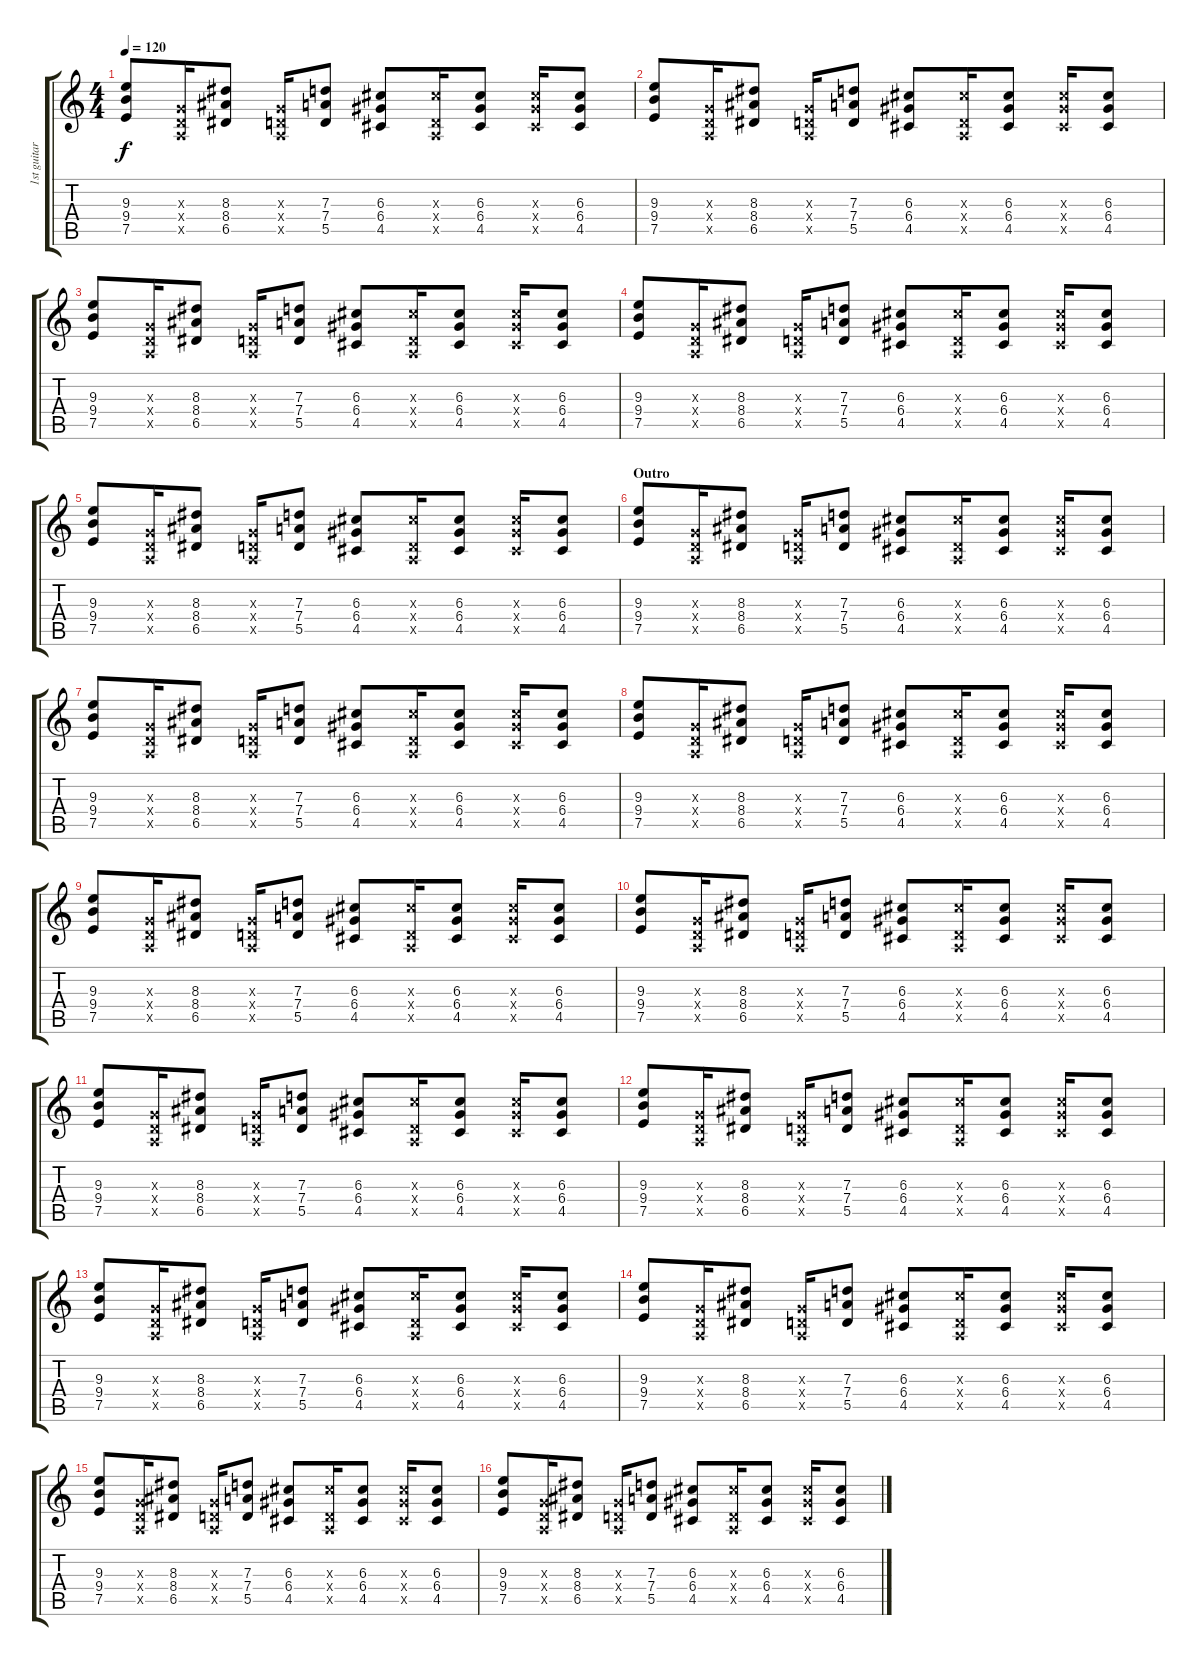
\track ("1st guitar" "1st guitar") {instrument overdrivenguitar}
\staff {score tabs}
\tuning (E4 B3 G3 D3 A2 E2) {hide}
\ts (4 4)
\tempo 120
\clef g2
\ks c
(9.3 9.4 7.5).8{dy f} (0.3{x} 0.4{x} 0.5{x}).16 (8.3 8.4 6.5).8 (0.3{x} 0.4{x} 0.5{x}).16 (7.3 7.4 5.5).8 (6.3 6.4 4.5).8 (6.3{x} 0.4{x} 0.5{x}).16 (6.3 6.4 4.5).8 (6.3{x} 6.4{x} 4.5{x}).16 (6.3 6.4 4.5).8 |
(9.3 9.4 7.5).8 (0.3{x} 0.4{x} 0.5{x}).16 (8.3 8.4 6.5).8 (0.3{x} 0.4{x} 0.5{x}).16 (7.3 7.4 5.5).8 (6.3 6.4 4.5).8 (6.3{x} 0.4{x} 0.5{x}).16 (6.3 6.4 4.5).8 (6.3{x} 6.4{x} 4.5{x}).16 (6.3 6.4 4.5).8 |
(9.3 9.4 7.5).8 (0.3{x} 0.4{x} 0.5{x}).16 (8.3 8.4 6.5).8 (0.3{x} 0.4{x} 0.5{x}).16 (7.3 7.4 5.5).8 (6.3 6.4 4.5).8 (6.3{x} 0.4{x} 0.5{x}).16 (6.3 6.4 4.5).8 (6.3{x} 6.4{x} 4.5{x}).16 (6.3 6.4 4.5).8 |
(9.3 9.4 7.5).8 (0.3{x} 0.4{x} 0.5{x}).16 (8.3 8.4 6.5).8 (0.3{x} 0.4{x} 0.5{x}).16 (7.3 7.4 5.5).8 (6.3 6.4 4.5).8 (6.3{x} 0.4{x} 0.5{x}).16 (6.3 6.4 4.5).8 (6.3{x} 6.4{x} 4.5{x}).16 (6.3 6.4 4.5).8 |
(9.3 9.4 7.5).8 (0.3{x} 0.4{x} 0.5{x}).16 (8.3 8.4 6.5).8 (0.3{x} 0.4{x} 0.5{x}).16 (7.3 7.4 5.5).8 (6.3 6.4 4.5).8 (6.3{x} 0.4{x} 0.5{x}).16 (6.3 6.4 4.5).8 (6.3{x} 6.4{x} 4.5{x}).16 (6.3 6.4 4.5).8 |
\section ("" "Outro")
(9.3 9.4 7.5).8 (0.3{x} 0.4{x} 0.5{x}).16 (8.3 8.4 6.5).8 (0.3{x} 0.4{x} 0.5{x}).16 (7.3 7.4 5.5).8 (6.3 6.4 4.5).8 (6.3{x} 0.4{x} 0.5{x}).16 (6.3 6.4 4.5).8 (6.3{x} 6.4{x} 4.5{x}).16 (6.3 6.4 4.5).8 |
(9.3 9.4 7.5).8 (0.3{x} 0.4{x} 0.5{x}).16 (8.3 8.4 6.5).8 (0.3{x} 0.4{x} 0.5{x}).16 (7.3 7.4 5.5).8 (6.3 6.4 4.5).8 (6.3{x} 0.4{x} 0.5{x}).16 (6.3 6.4 4.5).8 (6.3{x} 6.4{x} 4.5{x}).16 (6.3 6.4 4.5).8 |
(9.3 9.4 7.5).8 (0.3{x} 0.4{x} 0.5{x}).16 (8.3 8.4 6.5).8 (0.3{x} 0.4{x} 0.5{x}).16 (7.3 7.4 5.5).8 (6.3 6.4 4.5).8 (6.3{x} 0.4{x} 0.5{x}).16 (6.3 6.4 4.5).8 (6.3{x} 6.4{x} 4.5{x}).16 (6.3 6.4 4.5).8 |
(9.3 9.4 7.5).8 (0.3{x} 0.4{x} 0.5{x}).16 (8.3 8.4 6.5).8 (0.3{x} 0.4{x} 0.5{x}).16 (7.3 7.4 5.5).8 (6.3 6.4 4.5).8 (6.3{x} 0.4{x} 0.5{x}).16 (6.3 6.4 4.5).8 (6.3{x} 6.4{x} 4.5{x}).16 (6.3 6.4 4.5).8 |
(9.3 9.4 7.5).8 (0.3{x} 0.4{x} 0.5{x}).16 (8.3 8.4 6.5).8 (0.3{x} 0.4{x} 0.5{x}).16 (7.3 7.4 5.5).8 (6.3 6.4 4.5).8 (6.3{x} 0.4{x} 0.5{x}).16 (6.3 6.4 4.5).8 (6.3{x} 6.4{x} 4.5{x}).16 (6.3 6.4 4.5).8 |
(9.3 9.4 7.5).8 (0.3{x} 0.4{x} 0.5{x}).16 (8.3 8.4 6.5).8 (0.3{x} 0.4{x} 0.5{x}).16 (7.3 7.4 5.5).8 (6.3 6.4 4.5).8 (6.3{x} 0.4{x} 0.5{x}).16 (6.3 6.4 4.5).8 (6.3{x} 6.4{x} 4.5{x}).16 (6.3 6.4 4.5).8 |
(9.3 9.4 7.5).8 (0.3{x} 0.4{x} 0.5{x}).16 (8.3 8.4 6.5).8 (0.3{x} 0.4{x} 0.5{x}).16 (7.3 7.4 5.5).8 (6.3 6.4 4.5).8 (6.3{x} 0.4{x} 0.5{x}).16 (6.3 6.4 4.5).8 (6.3{x} 6.4{x} 4.5{x}).16 (6.3 6.4 4.5).8 |
(9.3 9.4 7.5).8 (0.3{x} 0.4{x} 0.5{x}).16 (8.3 8.4 6.5).8 (0.3{x} 0.4{x} 0.5{x}).16 (7.3 7.4 5.5).8 (6.3 6.4 4.5).8 (6.3{x} 0.4{x} 0.5{x}).16 (6.3 6.4 4.5).8 (6.3{x} 6.4{x} 4.5{x}).16 (6.3 6.4 4.5).8 |
(9.3 9.4 7.5).8 (0.3{x} 0.4{x} 0.5{x}).16 (8.3 8.4 6.5).8 (0.3{x} 0.4{x} 0.5{x}).16 (7.3 7.4 5.5).8 (6.3 6.4 4.5).8 (6.3{x} 0.4{x} 0.5{x}).16 (6.3 6.4 4.5).8 (6.3{x} 6.4{x} 4.5{x}).16 (6.3 6.4 4.5).8 |
(9.3 9.4 7.5).8 (0.3{x} 0.4{x} 0.5{x}).16 (8.3 8.4 6.5).8 (0.3{x} 0.4{x} 0.5{x}).16 (7.3 7.4 5.5).8 (6.3 6.4 4.5).8 (6.3{x} 0.4{x} 0.5{x}).16 (6.3 6.4 4.5).8 (6.3{x} 6.4{x} 4.5{x}).16 (6.3 6.4 4.5).8 |
(9.3 9.4 7.5).8 (0.3{x} 0.4{x} 0.5{x}).16 (8.3 8.4 6.5).8 (0.3{x} 0.4{x} 0.5{x}).16 (7.3 7.4 5.5).8 (6.3 6.4 4.5).8 (6.3{x} 0.4{x} 0.5{x}).16 (6.3 6.4 4.5).8 (6.3{x} 6.4{x} 4.5{x}).16 (6.3 6.4 4.5).8
